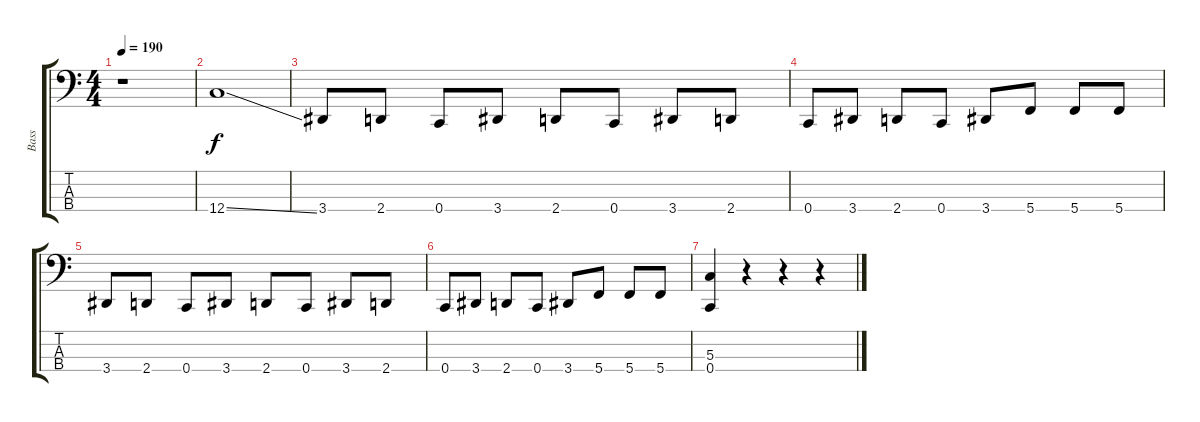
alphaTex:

\track ("Bass" "Bass") {instrument electricbasspick}
\staff {score tabs}
\tuning (F2 C2 G1 C1) {hide}
\ts (4 4)
\tempo 190
\clef f4
\ks c
r.1{dy f} |
12.4{ss}.1 |
3.4.8 2.4.8 0.4.8 3.4.8 2.4.8 0.4.8 3.4.8 2.4.8 |
0.4.8 3.4.8 2.4.8 0.4.8 3.4.8 5.4.8 5.4.8 5.4.8 |
3.4.8 2.4.8 0.4.8 3.4.8 2.4.8 0.4.8 3.4.8 2.4.8 |
0.4.8 3.4.8 2.4.8 0.4.8 3.4.8 5.4.8 5.4.8 5.4.8 |
(5.3 0.4).4 r.4 r.4 r.4
